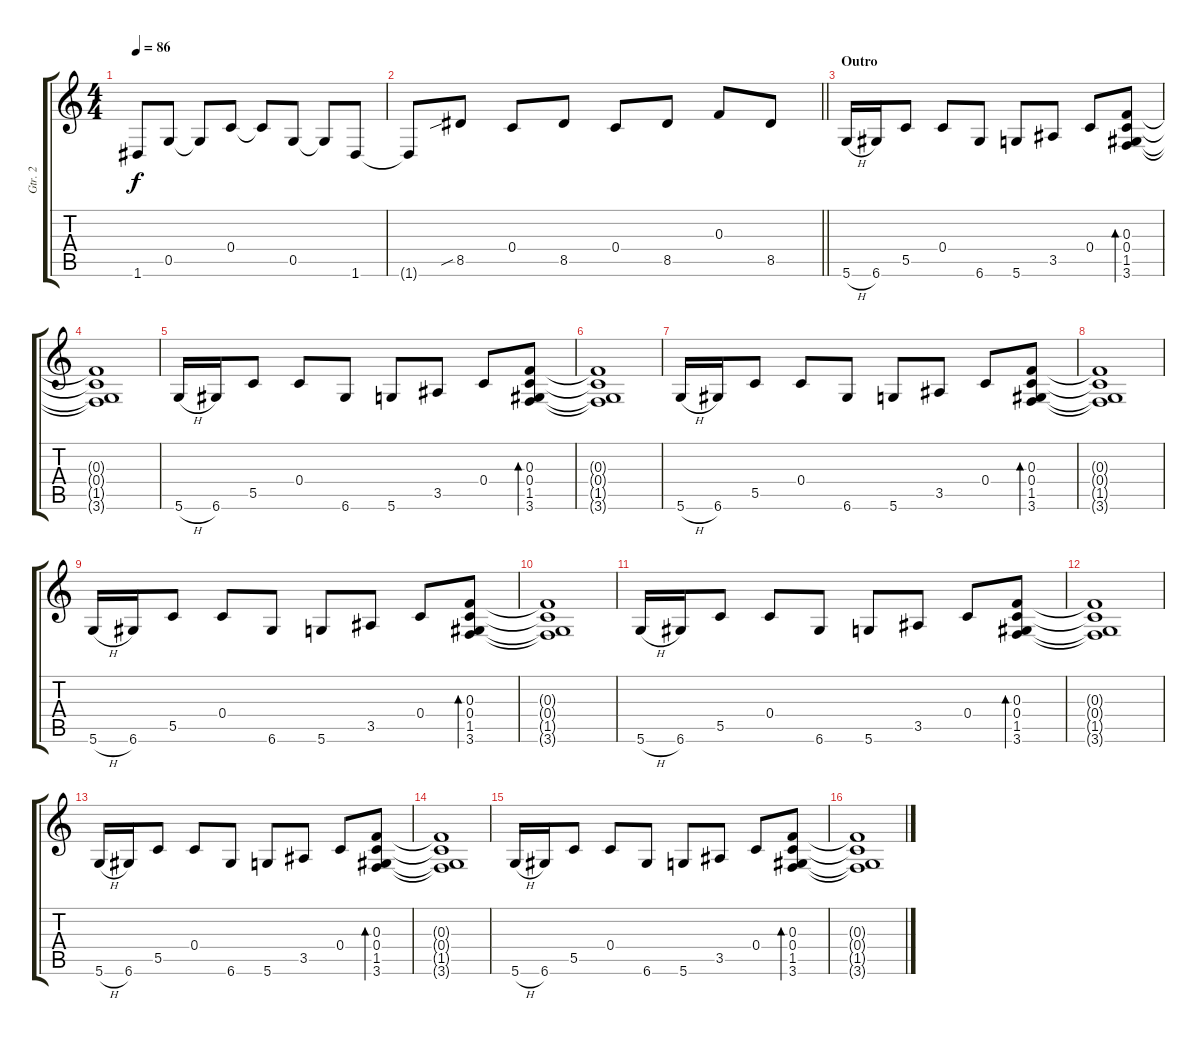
\track ("Gtr. 2" "Gtr. 2") {instrument overdrivenguitar}
\staff {score tabs}
\tuning (D4 A3 F3 C3 G2 D2) {hide}
\ts (4 4)
\tempo 86
\clef g2
\ks c
1.6.8{dy f} 0.5.8 0.5{t}.8 0.4.8 0.4{t}.8 0.5.8 0.5{t}.8 1.6.8 |
\barLineRight lightlight
1.6{t}.8 8.5{sib}.8 0.4.8 8.5.8 0.4.8 8.5.8 0.3.8 8.5.8 |
\section ("" "Outro")
5.6{h}.16 6.6.16 5.5.8 0.4.8 6.6.8 5.6.8 3.5.8 0.4.8 (0.3 0.4 1.5 3.6).8{bd 120} |
(0.3{t} 0.4{t} 1.5{t} 3.6{t}).1 |
5.6{h}.16 6.6.16 5.5.8 0.4.8 6.6.8 5.6.8 3.5.8 0.4.8 (0.3 0.4 1.5 3.6).8{bd 120} |
(0.3{t} 0.4{t} 1.5{t} 3.6{t}).1 |
5.6{h}.16{volume 10} 6.6.16 5.5.8 0.4.8 6.6.8 5.6.8 3.5.8 0.4.8 (0.3 0.4 1.5 3.6).8{bd 120} |
(0.3{t} 0.4{t} 1.5{t} 3.6{t}).1 |
5.6{h}.16 6.6.16 5.5.8 0.4.8 6.6.8 5.6.8 3.5.8 0.4.8 (0.3 0.4 1.5 3.6).8{bd 120} |
(0.3{t} 0.4{t} 1.5{t} 3.6{t}).1 |
5.6{h}.16{volume 6} 6.6.16 5.5.8 0.4.8 6.6.8 5.6.8 3.5.8 0.4.8 (0.3 0.4 1.5 3.6).8{bd 120} |
(0.3{t} 0.4{t} 1.5{t} 3.6{t}).1 |
5.6{h}.16 6.6.16 5.5.8 0.4.8 6.6.8 5.6.8 3.5.8 0.4.8 (0.3 0.4 1.5 3.6).8{bd 120} |
(0.3{t} 0.4{t} 1.5{t} 3.6{t}).1 |
5.6{h}.16{volume 2} 6.6.16 5.5.8 0.4.8 6.6.8 5.6.8 3.5.8 0.4.8 (0.3 0.4 1.5 3.6).8{bd 120} |
(0.3{t} 0.4{t} 1.5{t} 3.6{t}).1
